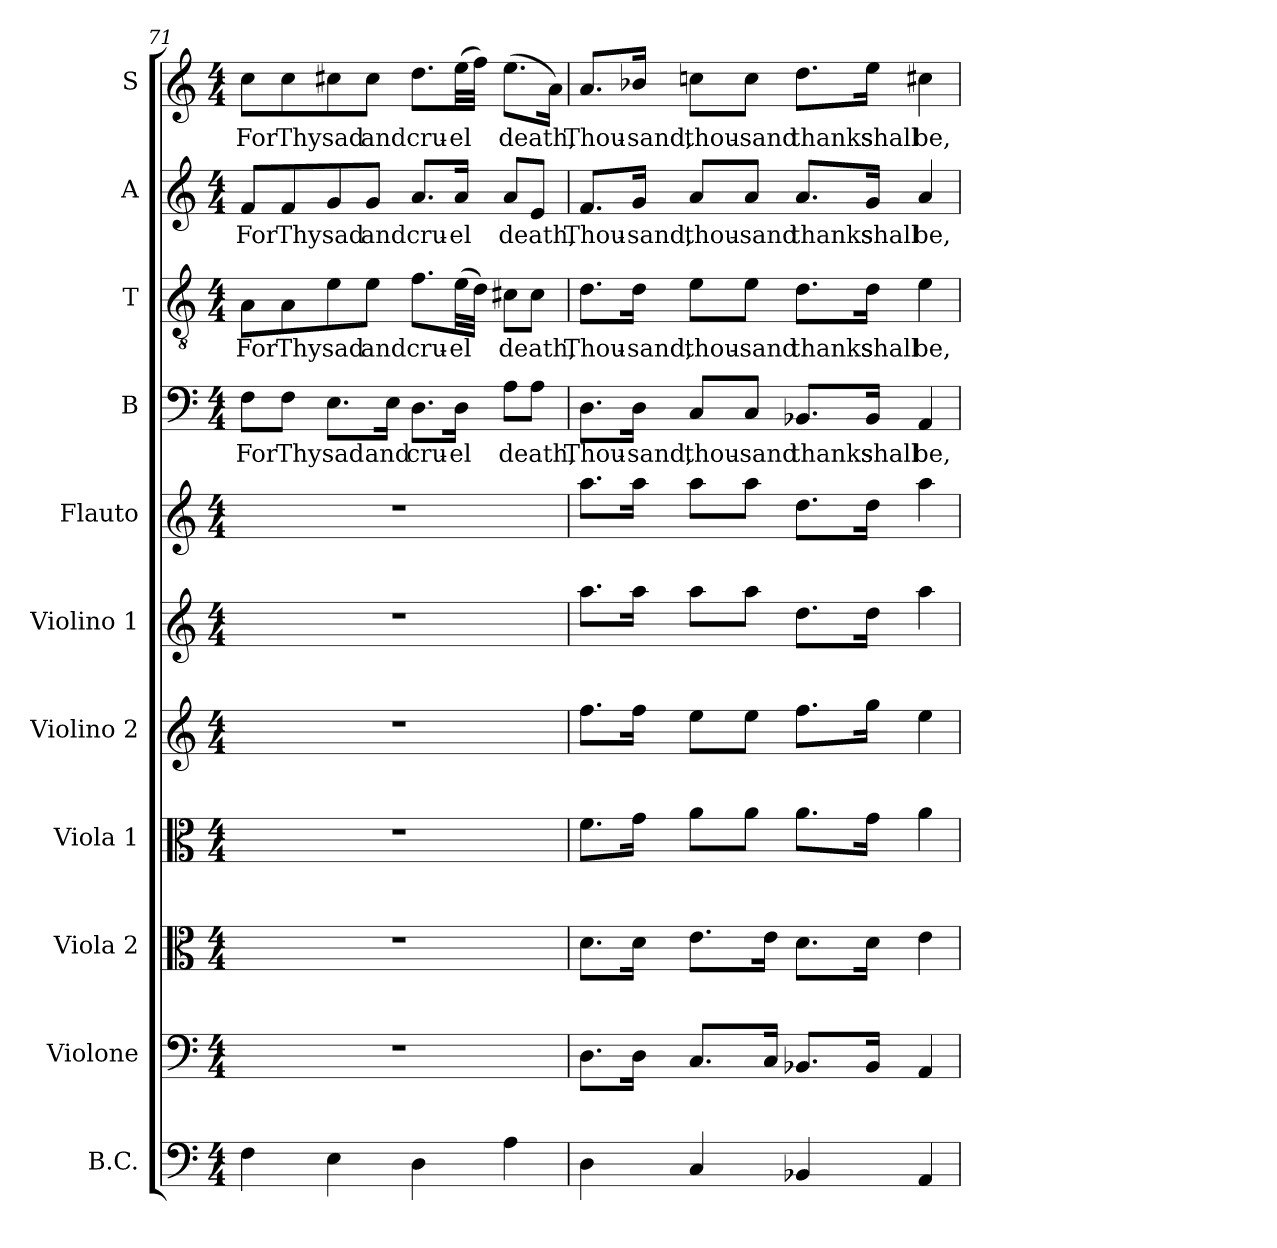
**kern	**kern	**kern	**kern	**kern	**kern	**kern	**kern	**text	**kern	**text	**kern	**text	**kern	**text
*part11	*part10	*part9	*part8	*part7	*part6	*part5	*part4	*part4	*part3	*part3	*part2	*part2	*part1	*part1
*staff11	*staff10	*staff9	*staff8	*staff7	*staff6	*staff5	*staff4	*staff4	*staff3	*staff3	*staff2	*staff2	*staff1	*staff1
*I"B.C.	*I"Violone	*I"Viola 2	*I"Viola 1	*I"Violino 2	*I"Violino 1	*I"Flauto	*I"B	*	*I"T	*	*I"A	*	*I"S	*
*I'B.C.	*I'Vne.	*I'Va2	*I'Va1	*I'Vn2	*I'Vn1	*I'Fl.	*I'B	*	*I'T	*	*I'A	*	*I'S	*
!!LO:PB:g=z
*clefF4	*clefF4	*clefC3	*clefC3	*clefG2	*clefG2	*clefG2	*clefF4	*	*clefGv2	*	*clefG2	*	*clefG2	*
*	*	*	*	*	*	*	*	*	*ITrd7c12	*	*	*	*	*
*k[]	*k[]	*k[]	*k[]	*k[]	*k[]	*k[]	*k[]	*	*k[]	*	*k[]	*	*k[]	*
*C:	*C:	*C:	*C:	*C:	*C:	*C:	*C:	*	*C:	*	*C:	*	*C:	*
*M4/4	*M4/4	*M4/4	*M4/4	*M4/4	*M4/4	*M4/4	*M4/4	*	*M4/4	*	*M4/4	*	*M4/4	*
=71	=71	=71	=71	=71	=71	=71	=71	=71	=71	=71	=71	=71	=71	=71
!	!	!	!	!	!	!	!	!LO:LY:b:color=#000000	!	!	!	!	!	!
!	!	!	!	!	!	!	!	!	!	!LO:LY:b:color=#000000	!	!	!	!
!	!	!	!	!	!	!	!	!	!	!	!	!LO:LY:b:color=#000000	!	!
!	!	!	!	!	!	!	!	!	!	!	!	!	!	!LO:LY:b:color=#000000
4Fi\	1r	1r	1r	1r	1r	1r	8Fi\L	For	8AAi\L	For	8fi/L	For	8cci\L	For
!	!	!	!	!	!	!	!	!LO:LY:b:color=#000000	!	!	!	!	!	!
!	!	!	!	!	!	!	!	!	!	!LO:LY:b:color=#000000	!	!	!	!
!	!	!	!	!	!	!	!	!	!	!	!	!LO:LY:b:color=#000000	!	!
!	!	!	!	!	!	!	!	!	!	!	!	!	!	!LO:LY:b:color=#000000
.	.	.	.	.	.	.	8Fi\J	Thy	8AAi\	Thy	8fi/	Thy	8cci\	Thy
!	!	!	!	!	!	!	!	!LO:LY:b:color=#000000	!	!	!	!	!	!
!	!	!	!	!	!	!	!	!	!	!LO:LY:b:color=#000000	!	!	!	!
!	!	!	!	!	!	!	!	!	!	!	!	!LO:LY:b:color=#000000	!	!
!	!	!	!	!	!	!	!	!	!	!	!	!	!	!LO:LY:b:color=#000000
4Ei\	.	.	.	.	.	.	8.Ei\L	sad	8Ei\	sad	8gi/	sad	8cc#Xi\	sad
!	!	!	!	!	!	!	!	!	!	!LO:LY:b:color=#000000	!	!	!	!
!	!	!	!	!	!	!	!	!	!	!	!	!LO:LY:b:color=#000000	!	!
!	!	!	!	!	!	!	!	!	!	!	!	!	!	!LO:LY:b:color=#000000
.	.	.	.	.	.	.	.	.	8Ei\J	and	8gi/J	and	8cc#i\J	and
!	!	!	!	!	!	!	!	!LO:LY:b:color=#000000	!	!	!	!	!	!
.	.	.	.	.	.	.	16Ei\Jk	and	.	.	.	.	.	.
!	!	!	!	!	!	!	!	!LO:LY:b:color=#000000	!	!	!	!	!	!
!	!	!	!	!	!	!	!	!	!	!LO:LY:b:color=#000000	!	!	!	!
!	!	!	!	!	!	!	!	!	!	!	!	!LO:LY:b:color=#000000	!	!
!	!	!	!	!	!	!	!	!	!	!	!	!	!	!LO:LY:b:color=#000000
4Di\	.	.	.	.	.	.	8.Di\L	cru-	8.Fi\L	cru-	8.ai/L	cru-	8.ddi\L	cru-
!	!	!	!	!	!	!	!	!LO:LY:b:color=#000000	!	!	!	!	!	!
!	!	!	!	!	!	!	!	!	!	!LO:LY:b:color=#000000	!	!	!	!
!	!	!	!	!	!	!	!	!	!	!	!	!LO:LY:b:color=#000000	!	!
!	!	!	!	!	!	!	!	!	!	!	!	!	!	!LO:LY:b:color=#000000
.	.	.	.	.	.	.	16Di\Jk	-el	(32Ei\LL	-el	16ai/Jk	-el	(32eei\LL	-el
.	.	.	.	.	.	.	.	.	32Di\JJJ)	.	.	.	32ffi\JJJ)	.
!	!	!	!	!	!	!	!	!LO:LY:b:color=#000000	!	!	!	!	!	!
!	!	!	!	!	!	!	!	!	!	!LO:LY:b:color=#000000	!	!	!	!
!	!	!	!	!	!	!	!	!	!	!	!	!LO:LY:b:color=#000000	!	!
!	!	!	!	!	!	!	!	!	!	!	!	!	!	!LO:LY:b:color=#000000
4Ai\	.	.	.	.	.	.	8Ai\L	death,	8C#Xi\L	death,	8ai/L	death,	(8.eei\L	death,
.	.	.	.	.	.	.	8Ai\J	.	8C#i\J	.	8ei/J	.	.	.
.	.	.	.	.	.	.	.	.	.	.	.	.	16ai\Jk)	.
=72	=72	=72	=72	=72	=72	=72	=72	=72	=72	=72	=72	=72	=72	=72
!	!	!	!	!	!	!	!	!LO:LY:b:color=#000000	!	!	!	!	!	!
!	!	!	!	!	!	!	!	!	!	!LO:LY:b:color=#000000	!	!	!	!
!	!	!	!	!	!	!	!	!	!	!	!	!LO:LY:b:color=#000000	!	!
!	!	!	!	!	!	!	!	!	!	!	!	!	!	!LO:LY:b:color=#000000
4Di\	8.Di\L	8.di\L	8.fi\L	8.ffi\L	8.aai\L	8.aai\L	8.Di\L	Thou-	8.Di\L	Thou-	8.fi/L	Thou-	8.ai/L	Thou-
!	!	!	!	!	!	!	!	!LO:LY:b:color=#000000	!	!	!	!	!	!
!	!	!	!	!	!	!	!	!	!	!LO:LY:b:color=#000000	!	!	!	!
!	!	!	!	!	!	!	!	!	!	!	!	!LO:LY:b:color=#000000	!	!
!	!	!	!	!	!	!	!	!	!	!	!	!	!	!LO:LY:b:color=#000000
.	16Di\Jk	16di\Jk	16gi\Jk	16ffi\Jk	16aai\Jk	16aai\Jk	16Di\Jk	-sand,	16Di\Jk	-sand,	16gi/Jk	-sand,	16b-Xi/Jk	-sand,
!	!	!	!	!	!	!	!	!LO:LY:b:color=#000000	!	!	!	!	!	!
!	!	!	!	!	!	!	!	!	!	!LO:LY:b:color=#000000	!	!	!	!
!	!	!	!	!	!	!	!	!	!	!	!	!LO:LY:b:color=#000000	!	!
!	!	!	!	!	!	!	!	!	!	!	!	!	!	!LO:LY:b:color=#000000
4Ci/	8.Ci/L	8.ei\L	8ai\L	8eei\L	8aai\L	8aai\L	8Ci/L	thou-	8Ei\L	thou-	8ai/L	thou-	8ccni\L	thou-
!	!	!	!	!	!	!	!	!LO:LY:b:color=#000000	!	!	!	!	!	!
!	!	!	!	!	!	!	!	!	!	!LO:LY:b:color=#000000	!	!	!	!
!	!	!	!	!	!	!	!	!	!	!	!	!LO:LY:b:color=#000000	!	!
!	!	!	!	!	!	!	!	!	!	!	!	!	!	!LO:LY:b:color=#000000
.	.	.	8ai\J	8eei\J	8aai\J	8aai\J	8Ci/J	-sand	8Ei\J	-sand	8ai/J	-sand	8cci\J	-sand
.	16Ci/Jk	16ei\Jk	.	.	.	.	.	.	.	.	.	.	.	.
!	!	!	!	!	!	!	!	!LO:LY:b:color=#000000	!	!	!	!	!	!
!	!	!	!	!	!	!	!	!	!	!LO:LY:b:color=#000000	!	!	!	!
!	!	!	!	!	!	!	!	!	!	!	!	!LO:LY:b:color=#000000	!	!
!	!	!	!	!	!	!	!	!	!	!	!	!	!	!LO:LY:b:color=#000000
4BB-Xi/	8.BB-Xi/L	8.di\L	8.ai\L	8.ffi\L	8.ddi\L	8.ddi\L	8.BB-Xi/L	thanks	8.Di\L	thanks	8.ai/L	thanks	8.ddi\L	thanks
!	!	!	!	!	!	!	!	!LO:LY:b:color=#000000	!	!	!	!	!	!
!	!	!	!	!	!	!	!	!	!	!LO:LY:b:color=#000000	!	!	!	!
!	!	!	!	!	!	!	!	!	!	!	!	!LO:LY:b:color=#000000	!	!
!	!	!	!	!	!	!	!	!	!	!	!	!	!	!LO:LY:b:color=#000000
.	16BB-i/Jk	16di\Jk	16gi\Jk	16ggi\Jk	16ddi\Jk	16ddi\Jk	16BB-i/Jk	shall	16Di\Jk	shall	16gi/Jk	shall	16eei\Jk	shall
!	!	!	!	!	!	!	!	!LO:LY:b:color=#000000	!	!	!	!	!	!
!	!	!	!	!	!	!	!	!	!	!LO:LY:b:color=#000000	!	!	!	!
!	!	!	!	!	!	!	!	!	!	!	!	!LO:LY:b:color=#000000	!	!
!	!	!	!	!	!	!	!	!	!	!	!	!	!	!LO:LY:b:color=#000000
4AAi/	4AAi/	4ei\	4ai\	4eei\	4aai\	4aai\	4AAi/	be,	4Ei\	be,	4ai/	be,	4cc#Xi\	be,
=	=	=	=	=	=	=	=	=	=	=	=	=	=	=
*-	*-	*-	*-	*-	*-	*-	*-	*-	*-	*-	*-	*-	*-	*-
